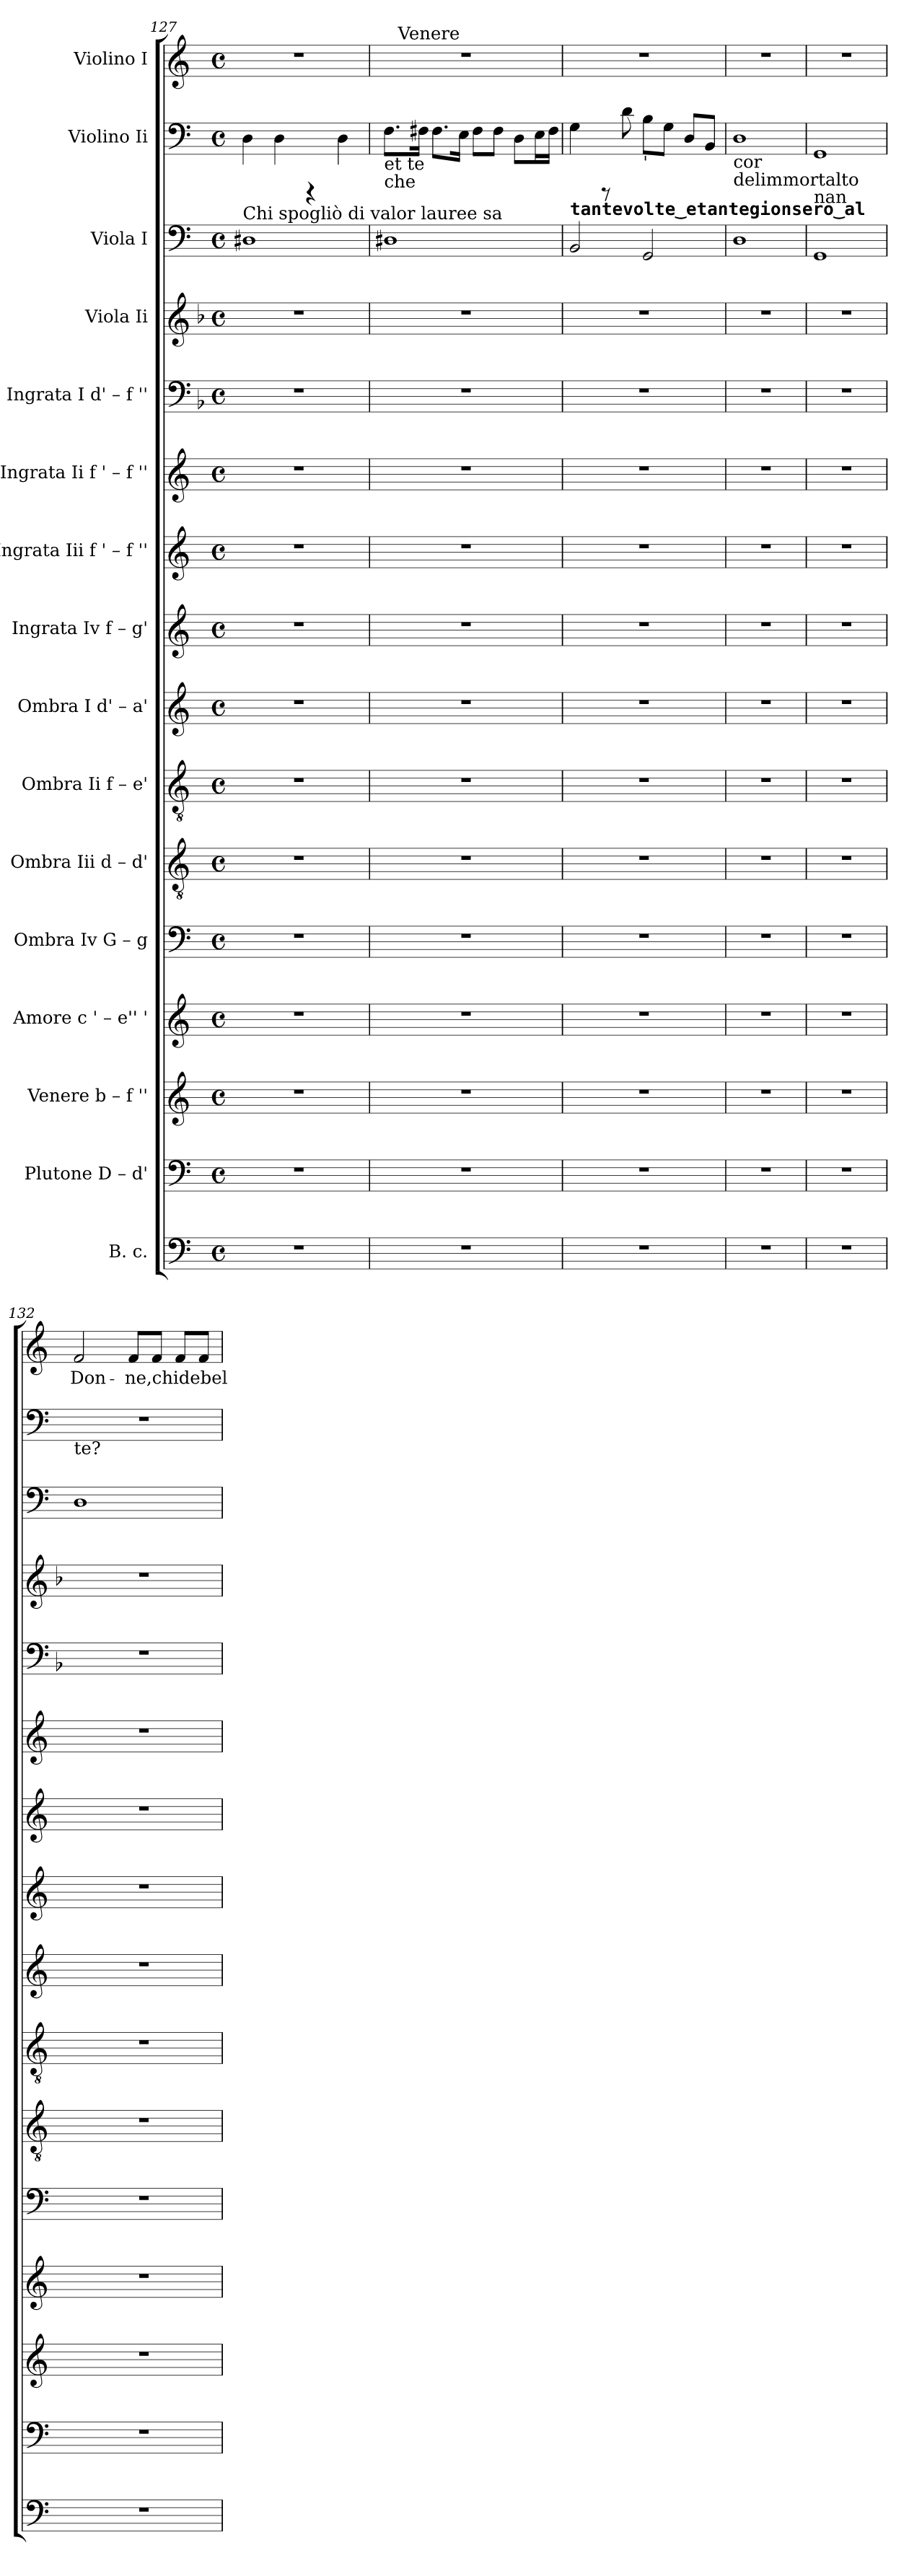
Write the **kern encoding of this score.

**kern	**kern	**kern	**kern	**kern	**kern	**kern	**kern	**kern	**kern	**kern	**kern	**kern	**kern	**kern	**kern	**text
*part16	*part15	*part14	*part13	*part12	*part11	*part10	*part9	*part8	*part7	*part6	*part5	*part4	*part3	*part2	*part1	*part1
*staff16	*staff15	*staff14	*staff13	*staff12	*staff11	*staff10	*staff9	*staff8	*staff7	*staff6	*staff5	*staff4	*staff3	*staff2	*staff1	*staff1
*I"B. c.	*I"Plutone  D – d'	*I"Venere  b – f ''	*I"Amore  c ' – e''  '	*I"Ombra Iv  G – g	*I"Ombra Iii  d – d'	*I"Ombra Ii  f – e'	*I"Ombra I  d' – a'	*I"Ingrata Iv  f – g'	*I"Ingrata Iii  f ' – f ''	*I"Ingrata Ii  f ' – f ''	*I"Ingrata I  d' – f ''	*I"Viola Ii	*I"Viola I	*I"Violino Ii	*I"Violino I	*
*clefF4	*clefF4	*clefG2	*clefG2	*clefF4	*clefGv2	*clefGv2	*clefG2	*clefG2	*clefG2	*clefG2	*clefF4	*clefG2	*clefF4	*clefF4	*clefG2	*
*k[]	*k[]	*k[]	*k[]	*k[]	*k[]	*k[]	*k[]	*k[]	*k[]	*k[]	*k[b-]	*k[b-]	*k[]	*k[]	*k[]	*
*C:	*C:	*C:	*C:	*C:	*C:	*C:	*C:	*C:	*C:	*C:	*F:	*F:	*C:	*C:	*C:	*
*M4/4	*M4/4	*M4/4	*M4/4	*M4/4	*M4/4	*M4/4	*M4/4	*M4/4	*M4/4	*M4/4	*M4/4	*M4/4	*M4/4	*M4/4	*M4/4	*
*met(c)	*met(c)	*met(c)	*met(c)	*met(c)	*met(c)	*met(c)	*met(c)	*met(c)	*met(c)	*met(c)	*met(c)	*met(c)	*met(c)	*met(c)	*met(c)	*
=127	=127	=127	=127	=127	=127	=127	=127	=127	=127	=127	=127	=127	=127	=127	=127	=127
!	!	!	!	!	!	!	!	!	!	!	!	!	!	!LO:TX:b:t=Chi spogliò di valor lauree sa	!	!
1r	1r	1r	1r	1r	1r	1r	1r	1r	1r	1r	1r	1r	1D#	4D\	1r	.
.	.	.	.	.	.	.	.	.	.	.	.	.	.	4D\	.	.
.	.	.	.	.	.	.	.	.	.	.	.	.	.	4rCCC	.	.
.	.	.	.	.	.	.	.	.	.	.	.	.	.	4D\	.	.
!!LO:LB:g=z
=128	=128	=128	=128	=128	=128	=128	=128	=128	=128	=128	=128	=128	=128	=128	=128	=128
!	!	!	!	!	!	!	!	!	!	!	!	!	!	!LO:TX:b:t=et te	!	!
!	!	!	!	!	!	!	!	!	!	!	!	!	!	!LO:TX:b:t=che	!	!
*	*	*	*	*	*	*	*	*	*	*	*	*	*	*	*^	*
1r	1r	1r	1r	1r	1r	1r	1r	1r	1r	1r	1r	1r	1D#	8.F\L	1r	16ryy	.
!	!	!	!	!	!	!	!	!	!	!	!	!	!	!	!	!LO:TX:a:t=Venere	!
.	.	.	.	.	.	.	.	.	.	.	.	.	.	.	.	2...ryy	.
.	.	.	.	.	.	.	.	.	.	.	.	.	.	16F#X\Jk	.	.	.
.	.	.	.	.	.	.	.	.	.	.	.	.	.	8.F#\L	.	.	.
.	.	.	.	.	.	.	.	.	.	.	.	.	.	16E\Jk	.	.	.
.	.	.	.	.	.	.	.	.	.	.	.	.	.	8F#\L	.	.	.
.	.	.	.	.	.	.	.	.	.	.	.	.	.	8F#\J	.	.	.
.	.	.	.	.	.	.	.	.	.	.	.	.	.	8D\L	.	.	.
.	.	.	.	.	.	.	.	.	.	.	.	.	.	16E\L	.	.	.
.	.	.	.	.	.	.	.	.	.	.	.	.	.	16F#\JJ	.	.	.
=129	=129	=129	=129	=129	=129	=129	=129	=129	=129	=129	=129	=129	=129	=129	=129	=129	=129
!	!	!	!	!	!	!	!	!	!	!	!	!	!	!LO:TX:b:t=tantevolte‿etantegionsero‿al	!	!	!
*	*	*	*	*	*	*	*	*	*	*	*	*	*	*	*v	*v	*
1r	1r	1r	1r	1r	1r	1r	1r	1r	1r	1r	1r	1r	2BB/	4G\	1r	.
.	.	.	.	.	.	.	.	.	.	.	.	.	.	8rCCC	.	.
.	.	.	.	.	.	.	.	.	.	.	.	.	.	8d\	.	.
!	!	!	!	!	!	!	!	!	!	!	!	!	!	!LO:TX:b:t='	!	!
.	.	.	.	.	.	.	.	.	.	.	.	.	2GG/	8B\L	.	.
.	.	.	.	.	.	.	.	.	.	.	.	.	.	8G\J	.	.
.	.	.	.	.	.	.	.	.	.	.	.	.	.	8D/L	.	.
.	.	.	.	.	.	.	.	.	.	.	.	.	.	8BB/J	.	.
=130	=130	=130	=130	=130	=130	=130	=130	=130	=130	=130	=130	=130	=130	=130	=130	=130
!	!	!	!	!	!	!	!	!	!	!	!	!	!	!LO:TX:b:t=cor	!	!
!	!	!	!	!	!	!	!	!	!	!	!	!	!	!LO:TX:b:t=delimmortalto	!	!
1r	1r	1r	1r	1r	1r	1r	1r	1r	1r	1r	1r	1r	1D	1D	1r	.
=131	=131	=131	=131	=131	=131	=131	=131	=131	=131	=131	=131	=131	=131	=131	=131	=131
!	!	!	!	!	!	!	!	!	!	!	!	!	!	!LO:TX:b:t=nan	!	!
1r	1r	1r	1r	1r	1r	1r	1r	1r	1r	1r	1r	1r	1GG	1GG	1r	.
=132	=132	=132	=132	=132	=132	=132	=132	=132	=132	=132	=132	=132	=132	=132	=132	=132
!	!	!	!	!	!	!	!	!	!	!	!	!	!	!LO:TX:b:t=te?	!	!
!	!	!	!	!	!	!	!	!	!	!	!	!	!	!	!	!LO:LY:b:cj
1r	1r	1r	1r	1r	1r	1r	1r	1r	1r	1r	1r	1r	1D	1r	2f/	Don-
!	!	!	!	!	!	!	!	!	!	!	!	!	!	!	!	!LO:LY:b:cj
.	.	.	.	.	.	.	.	.	.	.	.	.	.	.	8f/L	-ne,chidebel-
!	!	!	!	!	!	!	!	!	!	!	!	!	!	!	!	!LO:LY:b:cj
.	.	.	.	.	.	.	.	.	.	.	.	.	.	.	8f/J	--
!	!	!	!	!	!	!	!	!	!	!	!	!	!	!	!	!LO:LY:b:cj
.	.	.	.	.	.	.	.	.	.	.	.	.	.	.	8f/L	--
!	!	!	!	!	!	!	!	!	!	!	!	!	!	!	!	!LO:LY:b:cj
.	.	.	.	.	.	.	.	.	.	.	.	.	.	.	8f/J	--
=	=	=	=	=	=	=	=	=	=	=	=	=	=	=	=	=
*-	*-	*-	*-	*-	*-	*-	*-	*-	*-	*-	*-	*-	*-	*-	*-	*-
